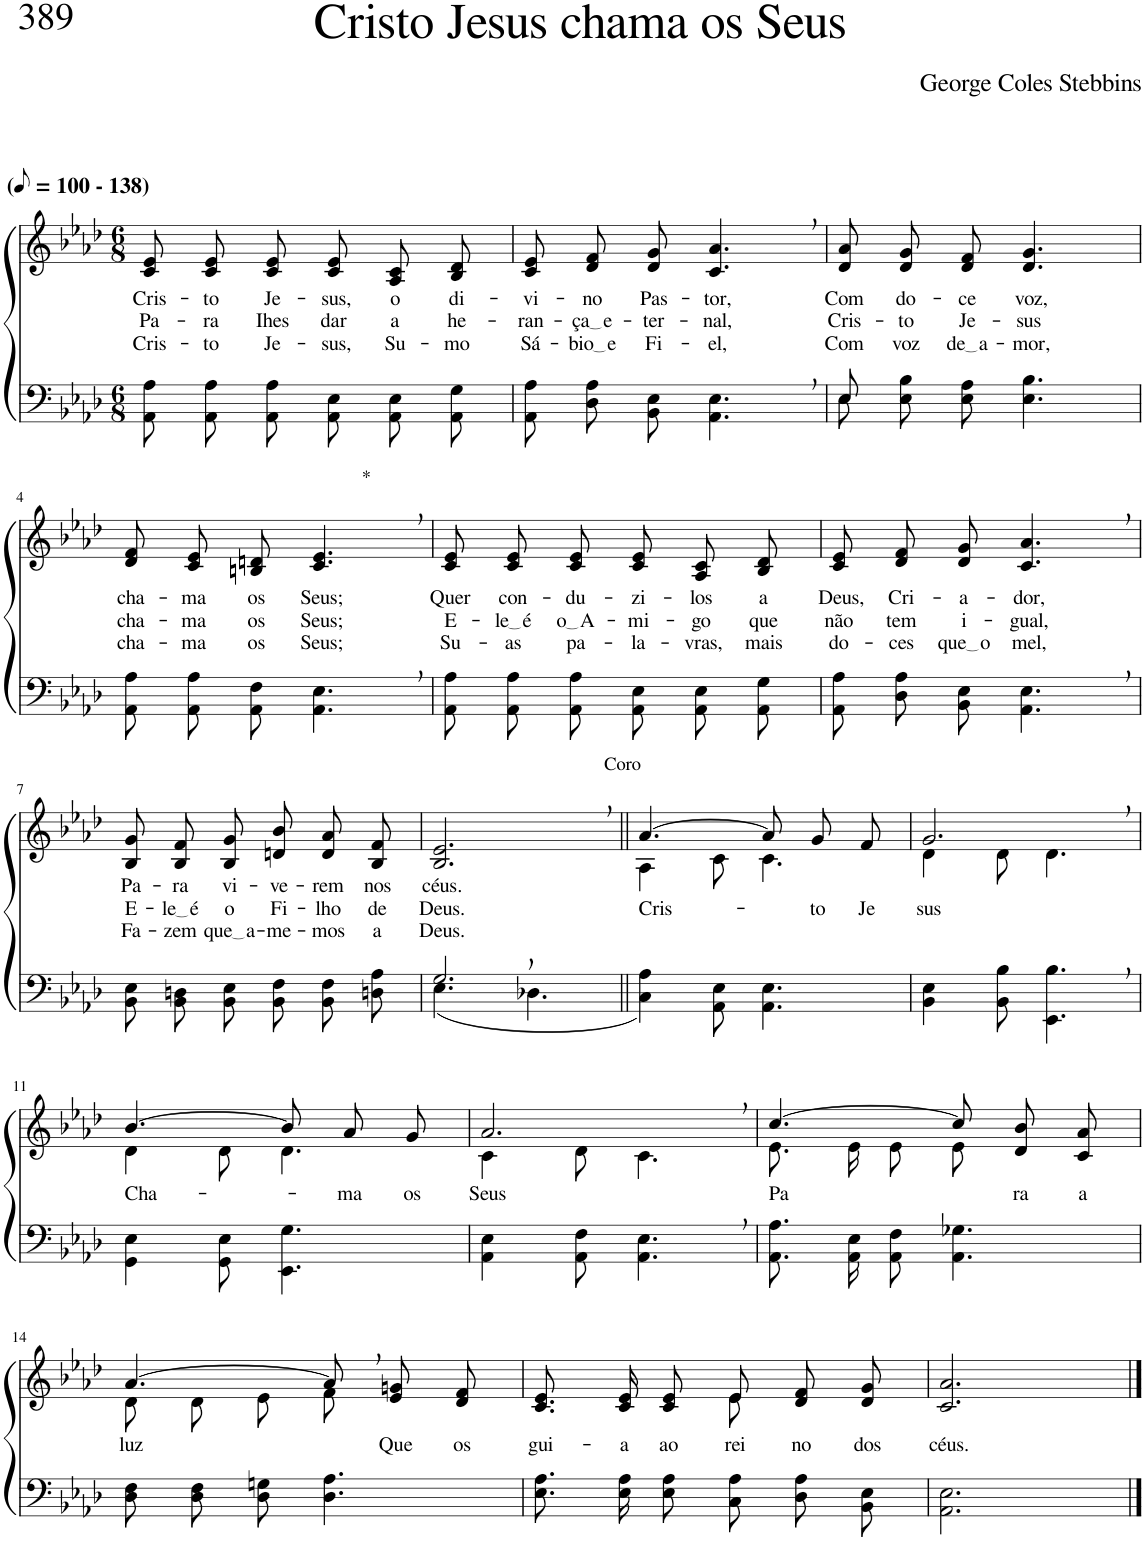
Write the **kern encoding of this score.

**kern	**kern	**text	**text	**text
*part2	*part1	*part1	*part1	*part1
*staff2	*staff1	*staff1	*staff1	*staff1
*I"Parte III e IV	*I"Parte I e II	*	*	*
*clefF4	*clefG2	*	*	*
*Trd-1c-2	*Trd-1c-2	*	*	*
*k[b-e-a-d-]	*k[b-e-a-d-]	*	*	*
*M6/8	*M6/8	*	*	*
*MM50	*MM50	*	*	*
=1	=1	=1	=1	=1
!	!LO:TX:a:B:t=(	!	!	!
!	!LO:TX:a:B:t=- 138)	!	!	!
!	!	!LO:LY:b	!LO:LY:b	!LO:LY:b
8AA-\ 8A-\L	8c/ 8e-/L	Cris-	Pa-	Cris-
!	!	!LO:LY:b	!LO:LY:b	!LO:LY:b
8AA-\ 8A-\	8c/ 8e-/	-to	-ra	-to
!	!	!LO:LY:b	!LO:LY:b	!LO:LY:b
8AA-\ 8A-\J	8c/ 8e-/J	Je-	Ihes	Je-
!	!	!LO:LY:b	!LO:LY:b	!LO:LY:b
8AA-\ 8E-\L	8c/ 8e-/L	-sus,	dar	-sus,
!	!	!LO:LY:b	!LO:LY:b	!LO:LY:b
8AA-\ 8E-\	8A-/ 8c/	o	a	Su-
!	!	!LO:LY:b	!LO:LY:b	!LO:LY:b
8AA-\ 8G\J	8B-/ 8d-/J	di-	he-	-mo
=2	=2	=2	=2	=2
!	!	!LO:LY:b	!LO:LY:b	!LO:LY:b
8AA-/ 8A-/L	8c/ 8e-/L	-vi-	-ran-	Sá-
!	!	!LO:LY:b	!LO:LY:b	!LO:LY:b
8D-/ 8A-/	8d-/ 8f/	-no	ça e	bio e
!	!	!LO:LY:b	!LO:LY:b	!LO:LY:b
8BB-/ 8E-/J	8d-/ 8g/J	Pas-	-ter-	Fi-
!	!	!LO:LY:b	!LO:LY:b	!LO:LY:b
4.AA-\, 4.E-\,	4.c/, 4.a-/,	-tor,	-nal,	-el,
=3	=3	=3	=3	=3
*^	*	*	*	*
!	!	!	!LO:LY:b	!LO:LY:b	!LO:LY:b
8E-\L	8E-/	8d-/ 8a-/L	Com	Cris-	Com
!	!	!	!LO:LY:b	!LO:LY:b	!LO:LY:b
8E-\ 8B-\	2ryy	8d-/ 8g/	do-	-to	voz
!	!	!	!LO:LY:b	!LO:LY:b	!LO:LY:b
8E-\ 8A-\J	.	8d-/ 8f/J	-ce	Je-	de a
!	!	!	!LO:LY:b	!LO:LY:b	!LO:LY:b
4.E-\ 4.B-\	.	4.d-/ 4.g/	voz,	-sus	-mor,
.	8ryy	.	.	.	.
!!LO:LB:g=z
=4	=4	=4	=4	=4	=4
!	!	!	!LO:LY:b	!LO:LY:b	!LO:LY:b
*v	*v	*	*	*	*
8AA-/ 8A-/L	8d-/ 8f/L	cha-	cha-	cha-
!	!	!LO:LY:b	!LO:LY:b	!LO:LY:b
8AA-/ 8A-/	8c/ 8e-/	-ma	-ma	-ma
!	!	!LO:LY:b	!LO:LY:b	!LO:LY:b
8AA-/ 8F/J	8Bn/ 8dn/J	os	os	os
!	!LO:TX:a:t=*	!	!	!
!	!	!LO:LY:b	!LO:LY:b	!LO:LY:b
4.AA-\, 4.E-\,	4.c/, 4.e-/,	Seus;	Seus;	Seus;
=5	=5	=5	=5	=5
!	!	!LO:LY:b	!LO:LY:b	!LO:LY:b
8AA-\ 8A-\L	8c/ 8e-/L	Quer	E-	Su-
!	!	!LO:LY:b	!LO:LY:b	!LO:LY:b
8AA-\ 8A-\	8c/ 8e-/	con-	le é	-as
!	!	!LO:LY:b	!LO:LY:b	!LO:LY:b
8AA-\ 8A-\J	8c/ 8e-/J	-du-	o A	pa-
!	!	!LO:LY:b	!LO:LY:b	!LO:LY:b
8AA-\ 8E-\L	8c/ 8e-/L	-zi-	-mi-	-la-
!	!	!LO:LY:b	!LO:LY:b	!LO:LY:b
8AA-\ 8E-\	8A-/ 8c/	-los	-go	-vras,
!	!	!LO:LY:b	!LO:LY:b	!LO:LY:b
8AA-\ 8G\J	8B-/ 8d-/J	a	que	mais
=6	=6	=6	=6	=6
!	!	!LO:LY:b	!LO:LY:b	!LO:LY:b
8AA-/ 8A-/L	8c/ 8e-/L	Deus,	não	do-
!	!	!LO:LY:b	!LO:LY:b	!LO:LY:b
8D-/ 8A-/	8d-/ 8f/	Cri-	tem	-ces
!	!	!LO:LY:b	!LO:LY:b	!LO:LY:b
8BB-/ 8E-/J	8d-/ 8g/J	-a-	i-	que o
!	!	!LO:LY:b	!LO:LY:b	!LO:LY:b
4.AA-\, 4.E-\,	4.c/, 4.a-/,	-dor,	-gual,	mel,
!!LO:LB:g=z
=7	=7	=7	=7	=7
!	!	!LO:LY:b	!LO:LY:b	!LO:LY:b
8BB-/ 8E-/L	8B-/ 8g/L	Pa-	E-	Fa-
!	!	!LO:LY:b	!LO:LY:b	!LO:LY:b
8BB-/ 8Dn/	8B-/ 8f/	-ra	le é	-zem
!	!	!LO:LY:b	!LO:LY:b	!LO:LY:b
8BB-/ 8E-/J	8B-/ 8g/J	vi-	o	que a
!	!	!LO:LY:b	!LO:LY:b	!LO:LY:b
8BB-\ 8F\L	8dn/ 8b-/L	-ve-	Fi-	-me-
!	!	!LO:LY:b	!LO:LY:b	!LO:LY:b
8BB-\ 8F\	8d/ 8a-/	-rem	-lho	-mos
!	!	!LO:LY:b	!LO:LY:b	!LO:LY:b
8Dn\ 8A-\J	8B-/ 8f/J	nos	de	a
=8	=8	=8	=8	=8
*^	*	*	*	*
!	!	!	!LO:LY:b	!LO:LY:b	!LO:LY:b
2.G,/	(4.E-\	2.B-/, 2.e-/,	céus.	Deus.	Deus.
.	4.D-X\	.	.	.	.
=9||	=9||	=9||	=9||	=9||	=9||
*	*	*^	*	*	*
!	!	!LO:TX:a:t=Coro	!	!	!	!
!	!	!	!	!	!LO:LY:b	!
*v	*v	*	*	*	*	*
4C\ 4A-\)	[4.a-/	4A-\	.	Cris-	.
8AA-\ 8E-\	.	8c\	.	.	.
4.AA-\ 4.E-\	8a-/L]	4.c\	.	.	.
!	!	!	!	!LO:LY:b	!
.	8g/	.	.	-to	.
!	!	!	!	!LO:LY:b	!
.	8f/J	.	.	Je-	.
=10	=10	=10	=10	=10	=10
!	!	!	!	!LO:LY:b	!
4BB-\ 4E-\	2.g,/	4d-\	.	-sus	.
8BB-\ 8B-\	.	8d-\	.	.	.
4.EE-\, 4.B-\,	.	4.d-\	.	.	.
!!LO:LB:g=z	!!
=11	=11	=11	=11	=11	=11
!	!	!	!LO:LY:b	!	!
4GG\ 4E-\	[4.b-/	4d-\	Cha-	.	.
8GG\ 8E-\	.	8d-\	.	.	.
4.EE-\ 4.G\	8b-/L]	4.d-\	.	.	.
!	!	!	!LO:LY:b	!	!
.	8a-/	.	-ma	.	.
!	!	!	!LO:LY:b	!	!
.	8g/J	.	os	.	.
=12	=12	=12	=12	=12	=12
!	!	!	!LO:LY:b	!	!
4AA-\ 4E-\	2.a-,/	4c\	Seus	.	.
8AA-\ 8F\	.	8d-\	.	.	.
4.AA-\, 4.E-\,	.	4.c\	.	.	.
=13	=13	=13	=13	=13	=13
!	!	!	!LO:LY:b	!	!
8.AA-/ 8.A-/L	[4.cc/	8.e-\	Pa-	.	.
16AA-/ 16E-/K	.	16e-\KL	.	.	.
8AA-/ 8F/J	.	8e-\	.	.	.
4.AA-\ 4.G-X\	8cc\L]	8e-\J	.	.	.
!	!	!	!LO:LY:b	!	!
.	8d-\ 8b-\	4ryy	-ra	.	.
!	!	!	!LO:LY:b	!	!
.	8c\ 8a-\J	.	a	.	.
!!LO:LB:g=z	!!
=14	=14	=14	=14	=14	=14
!	!	!	!LO:LY:b	!	!
8D-\ 8F\L	[4.a-/	8d-\	luz	.	.
8D-\ 8F\	.	8d-\L	.	.	.
8D-\ 8Gn\J	.	8e-\	.	.	.
4.D-\ 4.A-\	8a-,/L]	8f\J	.	.	.
!	!	!	!LO:LY:b	!	!
.	8e-/ 8gn/	4ryy	Que	.	.
!	!	!	!LO:LY:b	!	!
.	8d-/ 8f/J	.	os	.	.
=15	=15	=15	=15	=15	=15
!	!	!	!LO:LY:b	!	!
8.E-\ 8.A-\L	4.ryy	8.c/ 8.e-/L	gui-	.	.
!	!	!	!LO:LY:b	!	!
16E-\ 16A-\K	.	16c/ 16e-/K	-a	.	.
!	!	!	!LO:LY:b	!	!
8E-\ 8A-\J	.	8c/ 8e-/J	ao	.	.
!	!	!	!LO:LY:b	!	!
8C\ 8A-\L	8e-\	8e-/L	rei-	.	.
!	!	!	!LO:LY:b	!	!
8D-\ 8A-\	4ryy	8d-/ 8f/	-no	.	.
!	!	!	!LO:LY:b	!	!
8BB-\ 8E-\J	.	8d-/ 8g/J	dos	.	.
=16	=16	=16	=16	=16	=16
!	!	!	!LO:LY:b	!	!
*	*v	*v	*	*	*
2.AA-\ 2.E-\	2.c/ 2.a-/	céus.	.	.
==	==	==	==	==
*-	*-	*-	*-	*-
